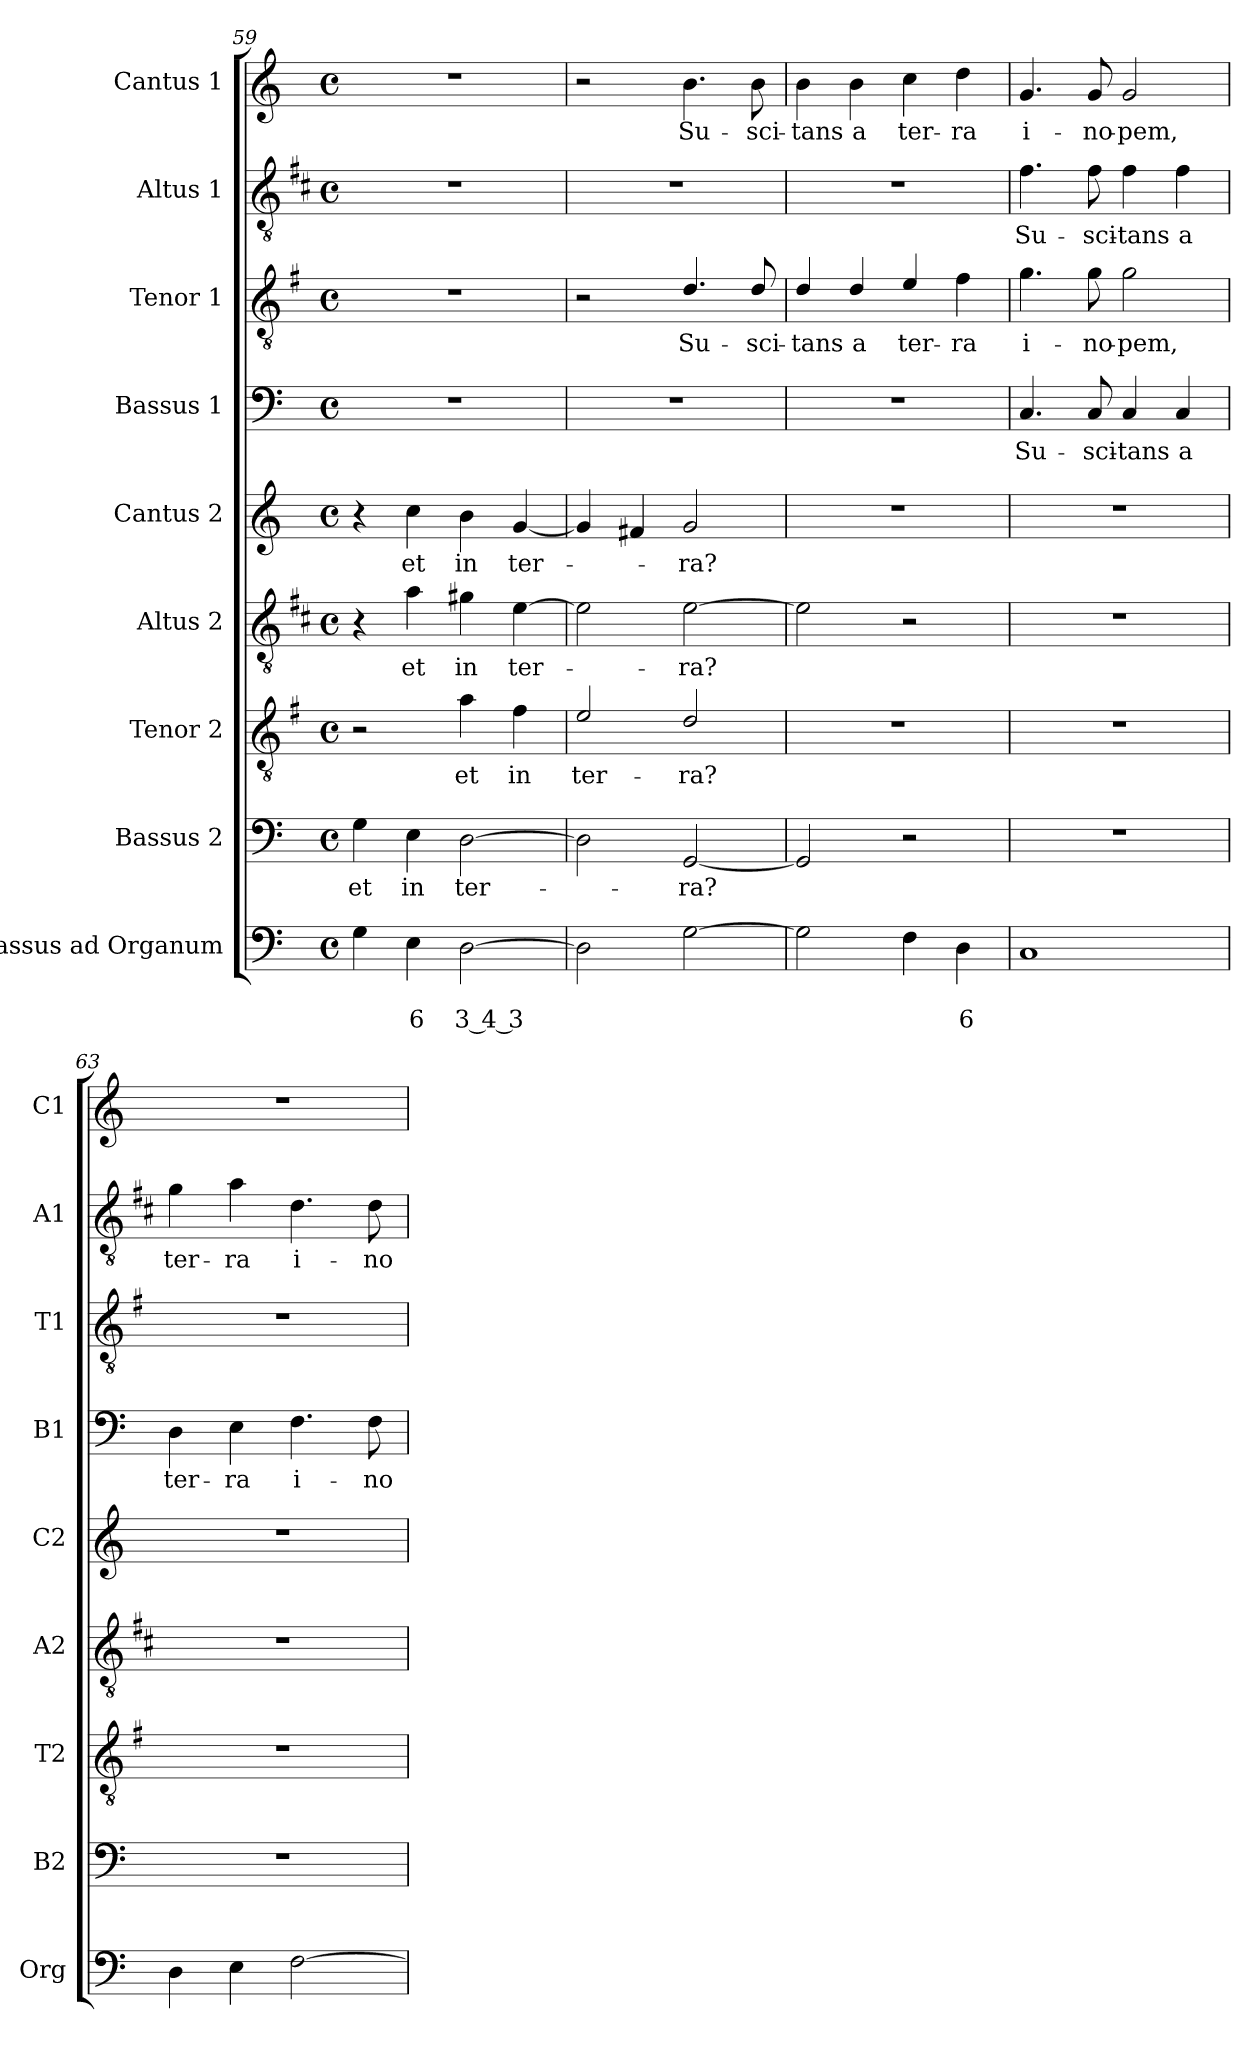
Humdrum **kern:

**kern	**text	**text	**kern	**text	**kern	**text	**kern	**text	**kern	**text	**kern	**text	**kern	**text	**kern	**text	**kern	**text
*part9	*part9	*part9	*part8	*part8	*part7	*part7	*part6	*part6	*part5	*part5	*part4	*part4	*part3	*part3	*part2	*part2	*part1	*part1
*staff9	*staff9	*staff9	*staff8	*staff8	*staff7	*staff7	*staff6	*staff6	*staff5	*staff5	*staff4	*staff4	*staff3	*staff3	*staff2	*staff2	*staff1	*staff1
*I"Bassus ad Organum	*	*	*I"Bassus 2	*	*I"Tenor 2	*	*I"Altus 2	*	*I"Cantus 2	*	*I"Bassus 1	*	*I"Tenor 1	*	*I"Altus 1	*	*I"Cantus 1	*
*I'Org	*	*	*I'B2	*	*I'T2	*	*I'A2	*	*I'C2	*	*I'B1	*	*I'T1	*	*I'A1	*	*I'C1	*
!!LO:PB:g=z
*clefF4	*	*	*clefF4	*	*clefGv2	*	*clefGv2	*	*clefG2	*	*clefF4	*	*clefGv2	*	*clefGv2	*	*clefG2	*
*	*	*	*	*	*ITrd4c7	*	*ITrd1c2	*	*	*	*	*	*ITrd4c7	*	*ITrd1c2	*	*	*
*k[]	*	*	*k[]	*	*k[]	*	*k[]	*	*k[]	*	*k[]	*	*k[]	*	*k[]	*	*k[]	*
*C:	*	*	*C:	*	*C:	*	*C:	*	*C:	*	*C:	*	*C:	*	*C:	*	*C:	*
*M4/4	*	*	*M4/4	*	*M4/4	*	*M4/4	*	*M4/4	*	*M4/4	*	*M4/4	*	*M4/4	*	*M4/4	*
*met(c)	*	*	*met(c)	*	*met(c)	*	*met(c)	*	*met(c)	*	*met(c)	*	*met(c)	*	*met(c)	*	*met(c)	*
=59	=59	=59	=59	=59	=59	=59	=59	=59	=59	=59	=59	=59	=59	=59	=59	=59	=59	=59
!	!	!	!	!LO:LY:b	!	!	!	!	!	!	!	!	!	!	!	!	!	!
4G\	.	.	4G\	et	2r	.	4r	.	4r	.	1r	.	1r	.	1r	.	1r	.
!	!	!LO:LY:b	!	!LO:LY:b	!	!	!	!LO:LY:b	!	!LO:LY:b	!	!	!	!	!	!	!	!
4E\	.	6	4E\	in	.	.	4g\	et	4cc\	et	.	.	.	.	.	.	.	.
!	!	!LO:LY:b	!	!LO:LY:b	!	!LO:LY:b	!	!LO:LY:b	!	!LO:LY:b	!	!	!	!	!	!	!	!
[2D\	.	3 4 3	[2D\	ter-	4d\	et	4f#X\	in	4b\	in	.	.	.	.	.	.	.	.
!	!	!	!	!	!	!LO:LY:b	!	!LO:LY:b	!	!LO:LY:b	!	!	!	!	!	!	!	!
.	.	.	.	.	4B\	in	[4d\	ter-	[4g/	ter-	.	.	.	.	.	.	.	.
=60	=60	=60	=60	=60	=60	=60	=60	=60	=60	=60	=60	=60	=60	=60	=60	=60	=60	=60
!	!	!	!	!	!	!LO:LY:b	!	!	!	!	!	!	!	!	!	!	!	!
2D\]	.	.	2D\]	.	2A/	ter-	2d\]	.	4g/]	.	1r	.	2r	.	1r	.	2r	.
.	.	.	.	.	.	.	.	.	4f#X/	.	.	.	.	.	.	.	.	.
!	!	!	!	!LO:LY:b	!	!LO:LY:b	!	!LO:LY:b	!	!LO:LY:b	!	!	!	!LO:LY:b	!	!	!	!LO:LY:b
[2G\	.	.	[2GG/	-ra?	2G/	-ra?	[2d\	-ra?	2g/	-ra?	.	.	4.G/	Su-	.	.	4.b\	Su-
!	!	!	!	!	!	!	!	!	!	!	!	!	!	!LO:LY:b	!	!	!	!LO:LY:b
.	.	.	.	.	.	.	.	.	.	.	.	.	8G/	-sci-	.	.	8b\	-sci-
=61	=61	=61	=61	=61	=61	=61	=61	=61	=61	=61	=61	=61	=61	=61	=61	=61	=61	=61
!	!	!	!	!	!	!	!	!	!	!	!	!	!	!LO:LY:b	!	!	!	!LO:LY:b
2G\]	.	.	2GG/]	.	1r	.	2d\]	.	1r	.	1r	.	4G/	-tans	1r	.	4b\	-tans
!	!	!	!	!	!	!	!	!	!	!	!	!	!	!LO:LY:b	!	!	!	!LO:LY:b
.	.	.	.	.	.	.	.	.	.	.	.	.	4G/	a	.	.	4b\	a
!	!	!	!	!	!	!	!	!	!	!	!	!	!	!LO:LY:b	!	!	!	!LO:LY:b
4F\	.	.	2r	.	.	.	2r	.	.	.	.	.	4A/	ter-	.	.	4cc\	ter-
!	!	!LO:LY:b	!	!	!	!	!	!	!	!	!	!	!	!LO:LY:b	!	!	!	!LO:LY:b
4D\	.	6	.	.	.	.	.	.	.	.	.	.	4B\	-ra	.	.	4dd\	-ra
=62	=62	=62	=62	=62	=62	=62	=62	=62	=62	=62	=62	=62	=62	=62	=62	=62	=62	=62
!	!	!	!	!	!	!	!	!	!	!	!	!LO:LY:b	!	!LO:LY:b	!	!LO:LY:b	!	!LO:LY:b
1C	.	.	1r	.	1r	.	1r	.	1r	.	4.C/	Su-	4.c\	i-	4.e\	Su-	4.g/	i-
!	!	!	!	!	!	!	!	!	!	!	!	!LO:LY:b	!	!LO:LY:b	!	!LO:LY:b	!	!LO:LY:b
.	.	.	.	.	.	.	.	.	.	.	8C/	-sci-	8c\	-no-	8e\	-sci-	8g/	-no-
!	!	!	!	!	!	!	!	!	!	!	!	!LO:LY:b	!	!LO:LY:b	!	!LO:LY:b	!	!LO:LY:b
.	.	.	.	.	.	.	.	.	.	.	4C/	-tans	2c\	-pem,	4e\	-tans	2g/	-pem,
!	!	!	!	!	!	!	!	!	!	!	!	!LO:LY:b	!	!	!	!LO:LY:b	!	!
.	.	.	.	.	.	.	.	.	.	.	4C/	a	.	.	4e\	a	.	.
=63	=63	=63	=63	=63	=63	=63	=63	=63	=63	=63	=63	=63	=63	=63	=63	=63	=63	=63
!	!	!	!	!	!	!	!	!	!	!	!	!LO:LY:b	!	!	!	!LO:LY:b	!	!
4D\	.	.	1r	.	1r	.	1r	.	1r	.	4D\	ter-	1r	.	4f\	ter-	1r	.
!	!	!	!	!	!	!	!	!	!	!	!	!LO:LY:b	!	!	!	!LO:LY:b	!	!
4E\	.	.	.	.	.	.	.	.	.	.	4E\	-ra	.	.	4g\	-ra	.	.
!	!	!	!	!	!	!	!	!	!	!	!	!LO:LY:b	!	!	!	!LO:LY:b	!	!
[2F\	.	.	.	.	.	.	.	.	.	.	4.F\	i-	.	.	4.c\	i-	.	.
!	!	!	!	!	!	!	!	!	!	!	!	!LO:LY:b	!	!	!	!LO:LY:b	!	!
.	.	.	.	.	.	.	.	.	.	.	8F\	-no-	.	.	8c\	-no-	.	.
=	=	=	=	=	=	=	=	=	=	=	=	=	=	=	=	=	=	=
*-	*-	*-	*-	*-	*-	*-	*-	*-	*-	*-	*-	*-	*-	*-	*-	*-	*-	*-
